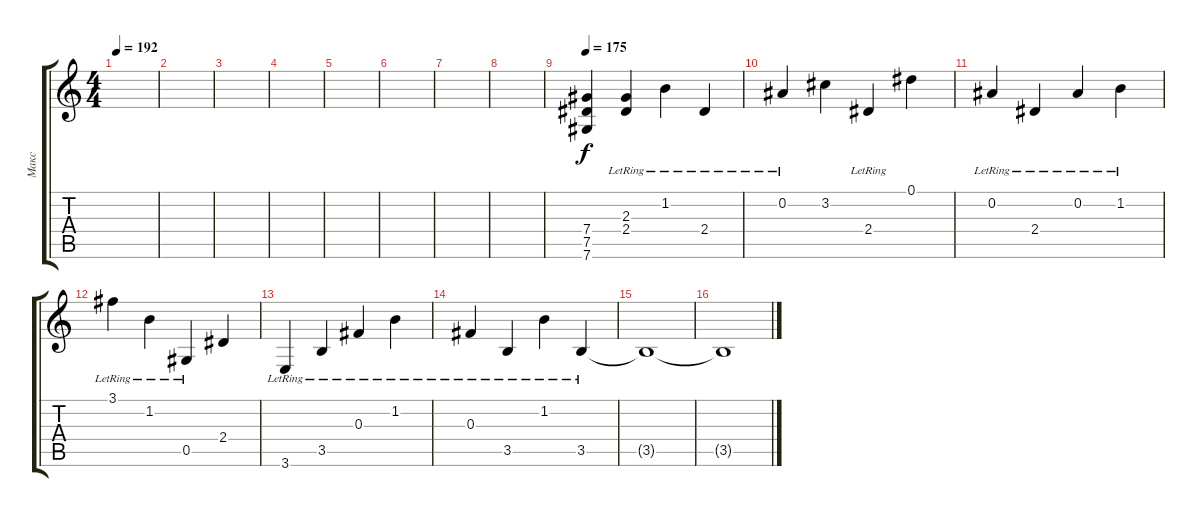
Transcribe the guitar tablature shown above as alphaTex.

\track ("Макс" "Макс") {instrument acousticguitarsteel}
\staff {score tabs}
\tuning (Eb4 Bb3 Gb3 Db3 Ab2 Db2) {hide}
\ts (4 4)
\tempo 192
\clef g2
\ks c
|
|
|
|
|
|
|
|
\tempo 175
(7.4 7.5 7.6).4{instrument acousticguitarnylon} (2.3{lr} 2.4).4 1.2{lr}.4 2.4{lr}.4 |
0.2{lr}.4 3.2.4 2.4{lr}.4 0.1.4 |
0.2{lr}.4 2.4{lr}.4 0.2{lr}.4 1.2{lr}.4 |
3.1{lr}.4 1.2{lr}.4 0.5{lr}.4 2.4.4 |
3.6{lr}.4 3.5{lr}.4 0.3{lr}.4 1.2{lr}.4 |
0.3{lr}.4 3.5{lr}.4 1.2{lr}.4 3.5{lr}.4 |
3.5{t}.1 |
3.5{t}.1
